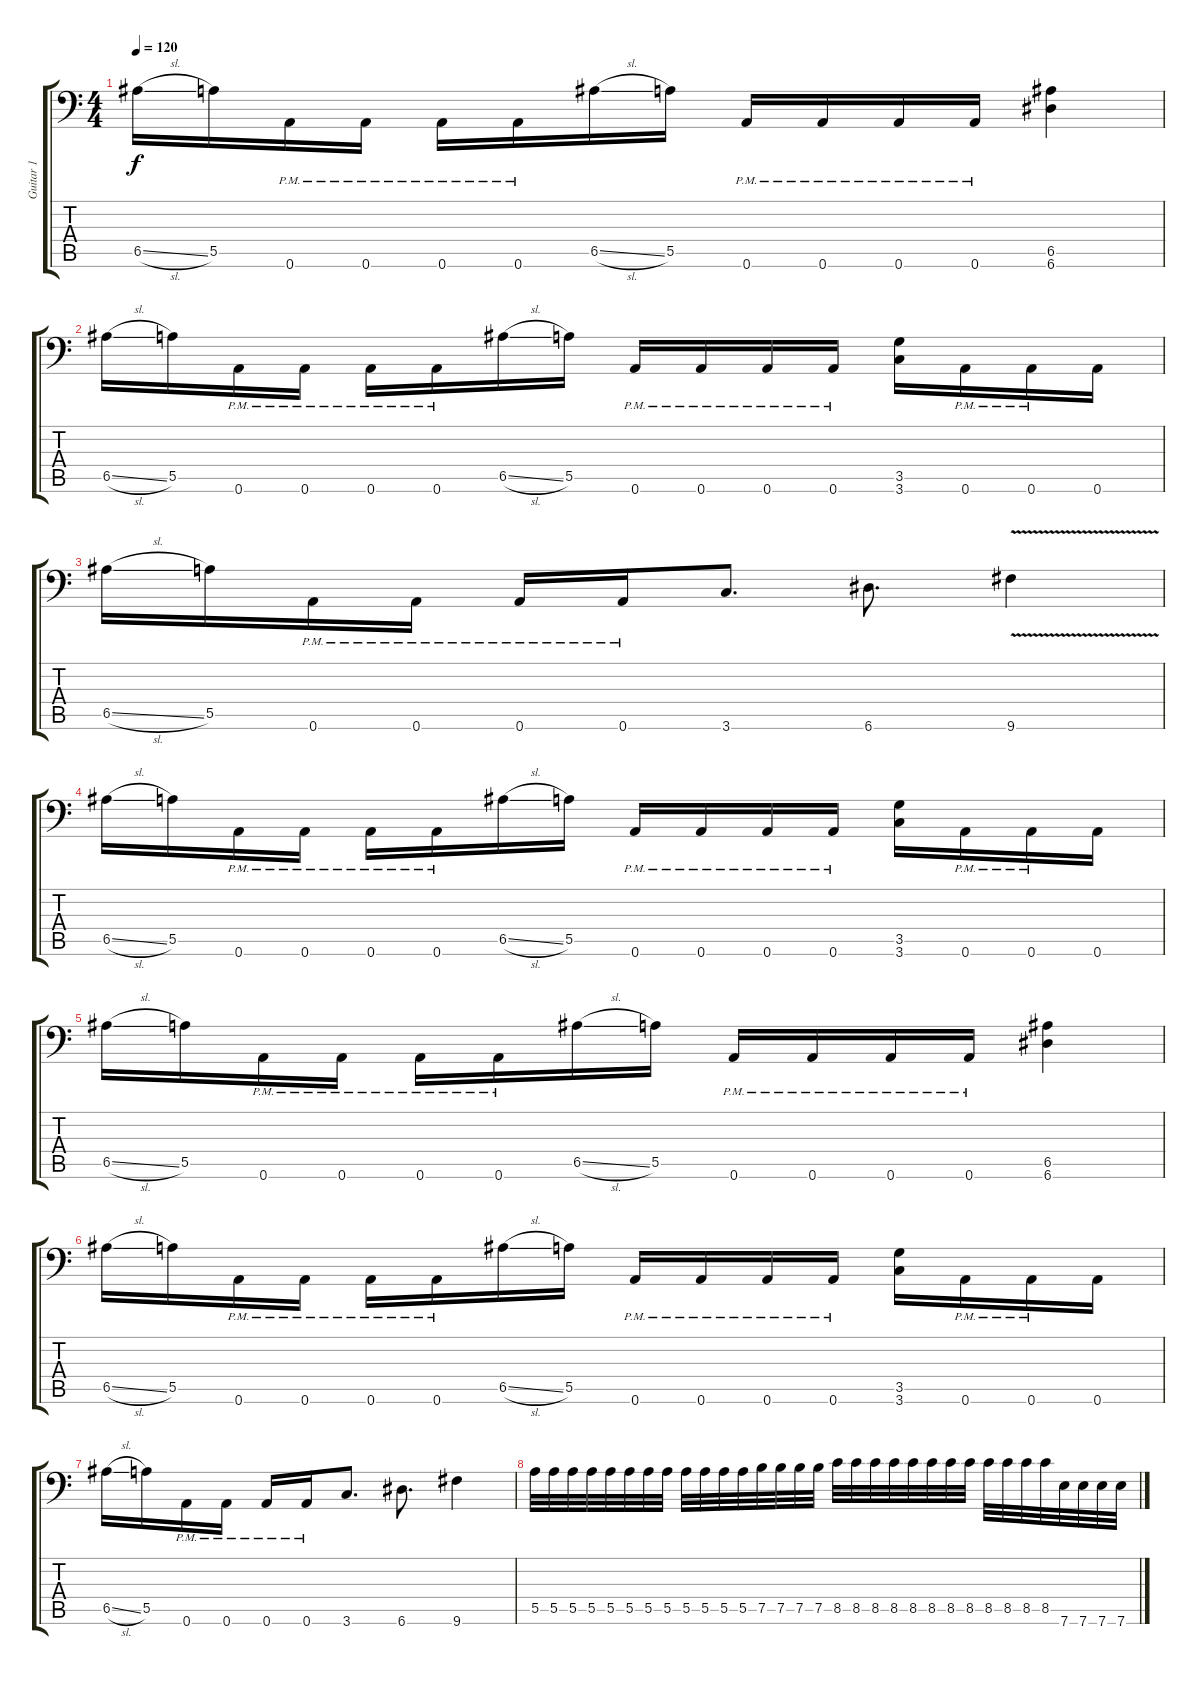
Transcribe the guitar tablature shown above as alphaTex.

\track ("Guitar 1" "Guitar 1") {instrument distortionguitar}
\staff {score tabs}
\tuning (B3 Gb3 D3 A2 E2 A1) {hide}
\ts (4 4)
\tempo 120
\clef f4
\ks c
6.5{sl}.16{dy f} 5.5.16 0.6{pm}.16 0.6{pm}.16 0.6{pm}.16 0.6{pm}.16 6.5{sl}.16 5.5.16 0.6{pm}.16 0.6{pm}.16 0.6{pm}.16 0.6{pm}.16 (6.5 6.6).4 |
6.5{sl}.16 5.5.16 0.6{pm}.16 0.6{pm}.16 0.6{pm}.16 0.6{pm}.16 6.5{sl}.16 5.5.16 0.6{pm}.16 0.6{pm}.16 0.6{pm}.16 0.6{pm}.16 (3.5 3.6).16 0.6{pm}.16 0.6{pm}.16 0.6.16 |
6.5{sl}.16 5.5.16 0.6{pm}.16 0.6{pm}.16 0.6{pm}.16 0.6{pm}.16 3.6.8{d} 6.6.8{d} 9.6{v}.4 |
6.5{sl}.16 5.5.16 0.6{pm}.16 0.6{pm}.16 0.6{pm}.16 0.6{pm}.16 6.5{sl}.16 5.5.16 0.6{pm}.16 0.6{pm}.16 0.6{pm}.16 0.6{pm}.16 (3.5 3.6).16 0.6{pm}.16 0.6{pm}.16 0.6.16 |
6.5{sl}.16 5.5.16 0.6{pm}.16 0.6{pm}.16 0.6{pm}.16 0.6{pm}.16 6.5{sl}.16 5.5.16 0.6{pm}.16 0.6{pm}.16 0.6{pm}.16 0.6{pm}.16 (6.5 6.6).4 |
6.5{sl}.16 5.5.16 0.6{pm}.16 0.6{pm}.16 0.6{pm}.16 0.6{pm}.16 6.5{sl}.16 5.5.16 0.6{pm}.16 0.6{pm}.16 0.6{pm}.16 0.6{pm}.16 (3.5 3.6).16 0.6{pm}.16 0.6{pm}.16 0.6.16 |
6.5{sl}.16 5.5.16 0.6{pm}.16 0.6{pm}.16 0.6{pm}.16 0.6{pm}.16 3.6.8{d} 6.6.8{d} 9.6.4 |
5.5.32 5.5.32 5.5.32 5.5.32 5.5.32 5.5.32 5.5.32 5.5.32 5.5.32 5.5.32 5.5.32 5.5.32 7.5.32 7.5.32 7.5.32 7.5.32 8.5.32 8.5.32 8.5.32 8.5.32 8.5.32 8.5.32 8.5.32 8.5.32 8.5.32 8.5.32 8.5.32 8.5.32 7.6.32 7.6.32 7.6.32 7.6.32
